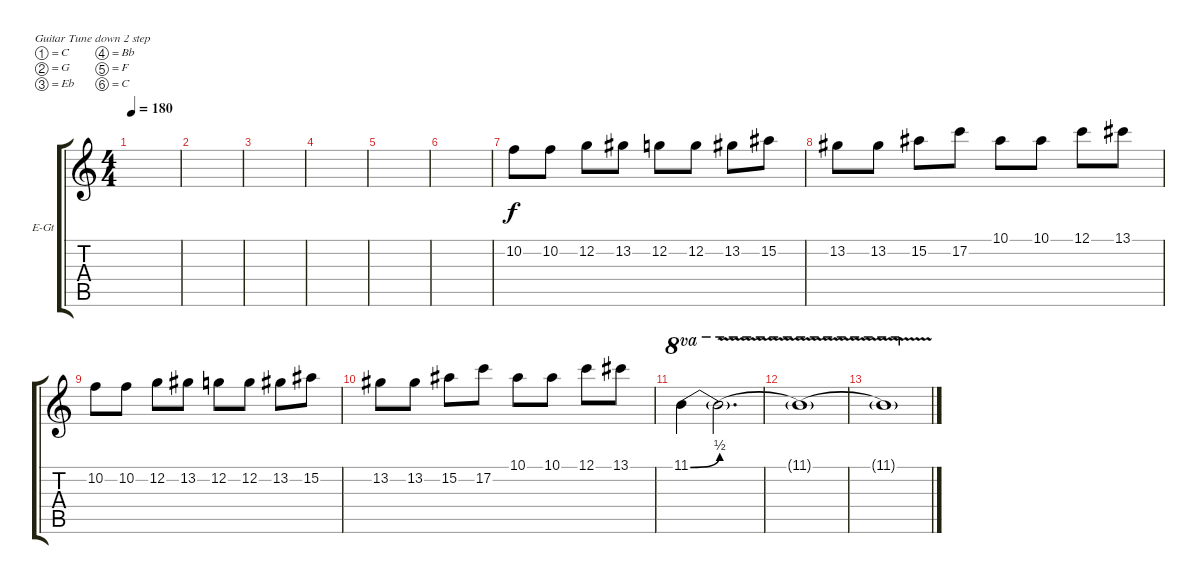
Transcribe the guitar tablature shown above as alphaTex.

\bracketExtendMode groupsimilarinstruments
\firstSystemTrackNameOrientation horizontal
\otherSystemsTrackNameOrientation horizontal
\track ("Gtr2" "E-Gt") {instrument distortionguitar}
\staff {score tabs}
\tuning (C4 G3 Eb3 Bb2 F2 C2)
\ts (4 4)
\tempo 180
\clef g2
\ks c
|
|
|
|
|
|
10.2.8 10.2.8 12.2.8 13.2.8 12.2.8 12.2.8 13.2.8 15.2.8 |
13.2.8 13.2.8 15.2.8 17.2.8 10.1.8 10.1.8 12.1.8 13.1.8 |
10.2.8 10.2.8 12.2.8 13.2.8 12.2.8 12.2.8 13.2.8 15.2.8 |
13.2.8 13.2.8 15.2.8 17.2.8 10.1.8 10.1.8 12.1.8 13.1.8 |
11.1{be (bend 0 0 15 2)}.4{ot 8va} 11.1{be (hold 0 0 60 0) v t}.2{d ot 8va} |
11.1{be (hold 0 0 60 0) v t}.1{ot 8va} |
11.1{be (hold 0 0 60 0) v t}.1{ot 8va}
